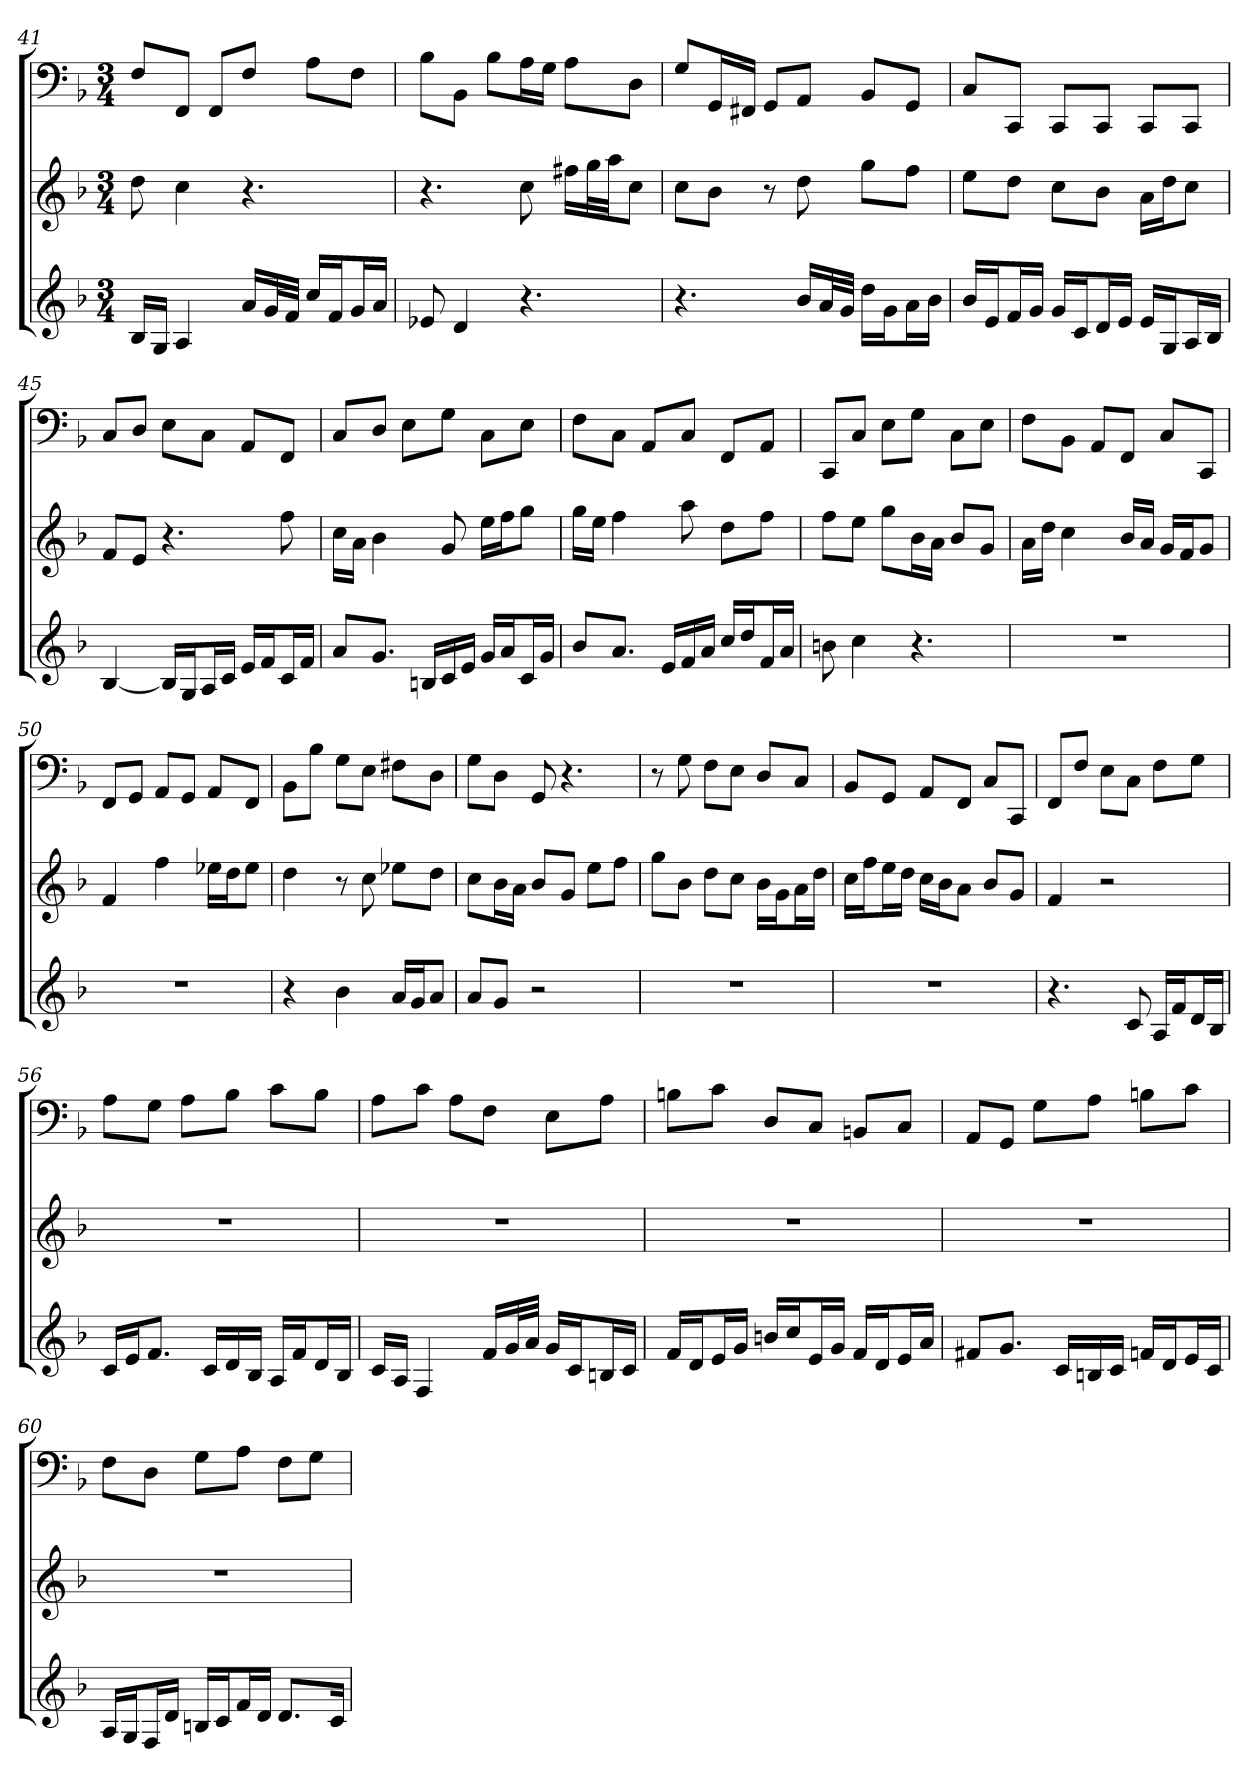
**kern	**kern	**kern
*part3	*part2	*part1
*staff3	*staff2	*staff1
*k[b-]	*k[b-]	*k[b-]
*F:	*F:	*F:
*M3/4	*M3/4	*M3/4
=41	=41	=41
16B-LL	8dd	8FL
16GJJ	.	.
4A	4cc	8FFJ
.	.	8FFL
16aLL	4.r	8FJ
32gL	.	.
32fJJJ	.	.
16ccLL	.	8AL
16fJ	.	.
16gL	.	8FJ
16aJJ	.	.
=42	=42	=42
8e-X	4.r	8B-L
4d	.	8BB-J
.	.	8B-L
4.r	8cc	16AL
.	.	16GJJ
.	16ff#XLL	8AL
.	32ggL	.
.	32aaJJ	.
.	8ccJ	8DJ
=43	=43	=43
4.r	8ccL	8GL
.	8b-J	16GGL
.	.	16FF#XJJ
.	8r	8GGL
16b-LL	8dd	8AAJ
32aL	.	.
32gJJJ	.	.
16ddLL	8ggL	8BB-L
16gJ	.	.
16aL	8ffJ	8GGJ
16b-JJ	.	.
=44	=44	=44
16b-LL	8eeL	8CL
16eJ	.	.
16fL	8ddJ	8CCJ
16gJJ	.	.
16gLL	8ccL	8CCL
16cJ	.	.
16dL	8b-J	8CCJ
16eJJ	.	.
16eLL	16aLL	8CCL
16GJ	16ddJ	.
16AL	8ccJ	8CCJ
16B-JJ	.	.
=45	=45	=45
[4B-	8fL	8CL
.	8eJ	8DJ
16B-LL]	4.r	8EL
16GJ	.	.
16AL	.	8CJ
16cJJ	.	.
16eLL	.	8AAL
16fJ	.	.
16cL	8ff	8FFJ
16fJJ	.	.
=46	=46	=46
8aL	16ccLL	8CL
.	16aJJ	.
8.gJ	4b-	8DJ
.	.	8EL
16BnLL	.	.
16c	8g	8GJ
16eJJ	.	.
16gLL	16eeLL	8CL
16aJ	16ffJ	.
16cL	8ggJ	8EJ
16gJJ	.	.
=47	=47	=47
8b-L	16ggLL	8FL
.	16eeJJ	.
8.aJ	4ff	8CJ
.	.	8AAL
16eLL	.	.
16f	8aa	8CJ
16aJJ	.	.
16ccLL	8ddL	8FFL
16ddJ	.	.
16fL	8ffJ	8AAJ
16aJJ	.	.
=48	=48	=48
8bn	8ffL	8CCL
4cc	8eeJ	8CJ
.	8ggL	8EL
4.r	16b-L	8GJ
.	16aJJ	.
.	8b-L	8CL
.	8gJ	8EJ
=49	=49	=49
2.r	16aLL	8FL
.	16ddJJ	.
.	4cc	8BB-J
.	.	8AAL
.	16b-LL	8FFJ
.	16aJJ	.
.	16gLL	8CL
.	16fJ	.
.	8gJ	8CCJ
=50	=50	=50
2.r	4f	8FFL
.	.	8GGJ
.	4ff	8AAL
.	.	8GGJ
.	16ee-XLL	8AAL
.	16ddJ	.
.	8ee-J	8FFJ
=51	=51	=51
4r	4dd	8BB-L
.	.	8B-J
4b-	8r	8GL
.	8cc	8EJ
16aLL	8ee-XL	8F#XL
16gJ	.	.
8aJ	8ddJ	8DJ
=52	=52	=52
8aL	8ccL	8GL
8gJ	16b-L	8DJ
.	16aJJ	.
2r	8b-L	8GG
.	8gJ	4.r
.	8eeL	.
.	8ffJ	.
=53	=53	=53
2.r	8ggL	8r
.	8b-J	8G
.	8ddL	8FL
.	8ccJ	8EJ
.	16b-LL	8DL
.	16gJ	.
.	16aL	8CJ
.	16ddJJ	.
=54	=54	=54
2.r	16ccLL	8BB-L
.	16ffJ	.
.	16eeL	8GGJ
.	16ddJJ	.
.	16ccLL	8AAL
.	16b-J	.
.	8aJ	8FFJ
.	8b-L	8CL
.	8gJ	8CCJ
=55	=55	=55
4.r	4f	8FFL
.	.	8FJ
.	2r	8EL
8c	.	8CJ
16ALL	.	8FL
16fJ	.	.
16dL	.	8GJ
16B-JJ	.	.
=56	=56	=56
16cLL	2.r	8AL
16eJ	.	.
8.fJ	.	8GJ
.	.	8AL
16cLL	.	.
16d	.	8B-J
16B-JJ	.	.
16ALL	.	8cL
16fJ	.	.
16dL	.	8B-J
16B-JJ	.	.
=57	=57	=57
16cLL	2.r	8AL
16AJJ	.	.
4F	.	8cJ
.	.	8AL
16fLL	.	8FJ
32gL	.	.
32aJJJ	.	.
16gLL	.	8EL
16cJ	.	.
16BnL	.	8AJ
16cJJ	.	.
=58	=58	=58
16fLL	2.r	8BnL
16dJ	.	.
16eL	.	8cJ
16gJJ	.	.
16bnLL	.	8DL
16ccJ	.	.
16eL	.	8CJ
16gJJ	.	.
16fLL	.	8BBnL
16dJ	.	.
16eL	.	8CJ
16aJJ	.	.
=59	=59	=59
8f#XL	2.r	8AAL
8.gJ	.	8GGJ
.	.	8GL
16cLL	.	.
16Bn	.	8AJ
16cJJ	.	.
16fnLL	.	8BnL
16dJ	.	.
16eL	.	8cJ
16cJJ	.	.
=60	=60	=60
16ALL	2.r	8FL
16GJ	.	.
16FL	.	8DJ
16dJJ	.	.
16BnLL	.	8GL
16cJ	.	.
16fL	.	8AJ
16dJJ	.	.
8.dL	.	8FL
.	.	8GJ
16cJk	.	.
=	=	=
*-	*-	*-
